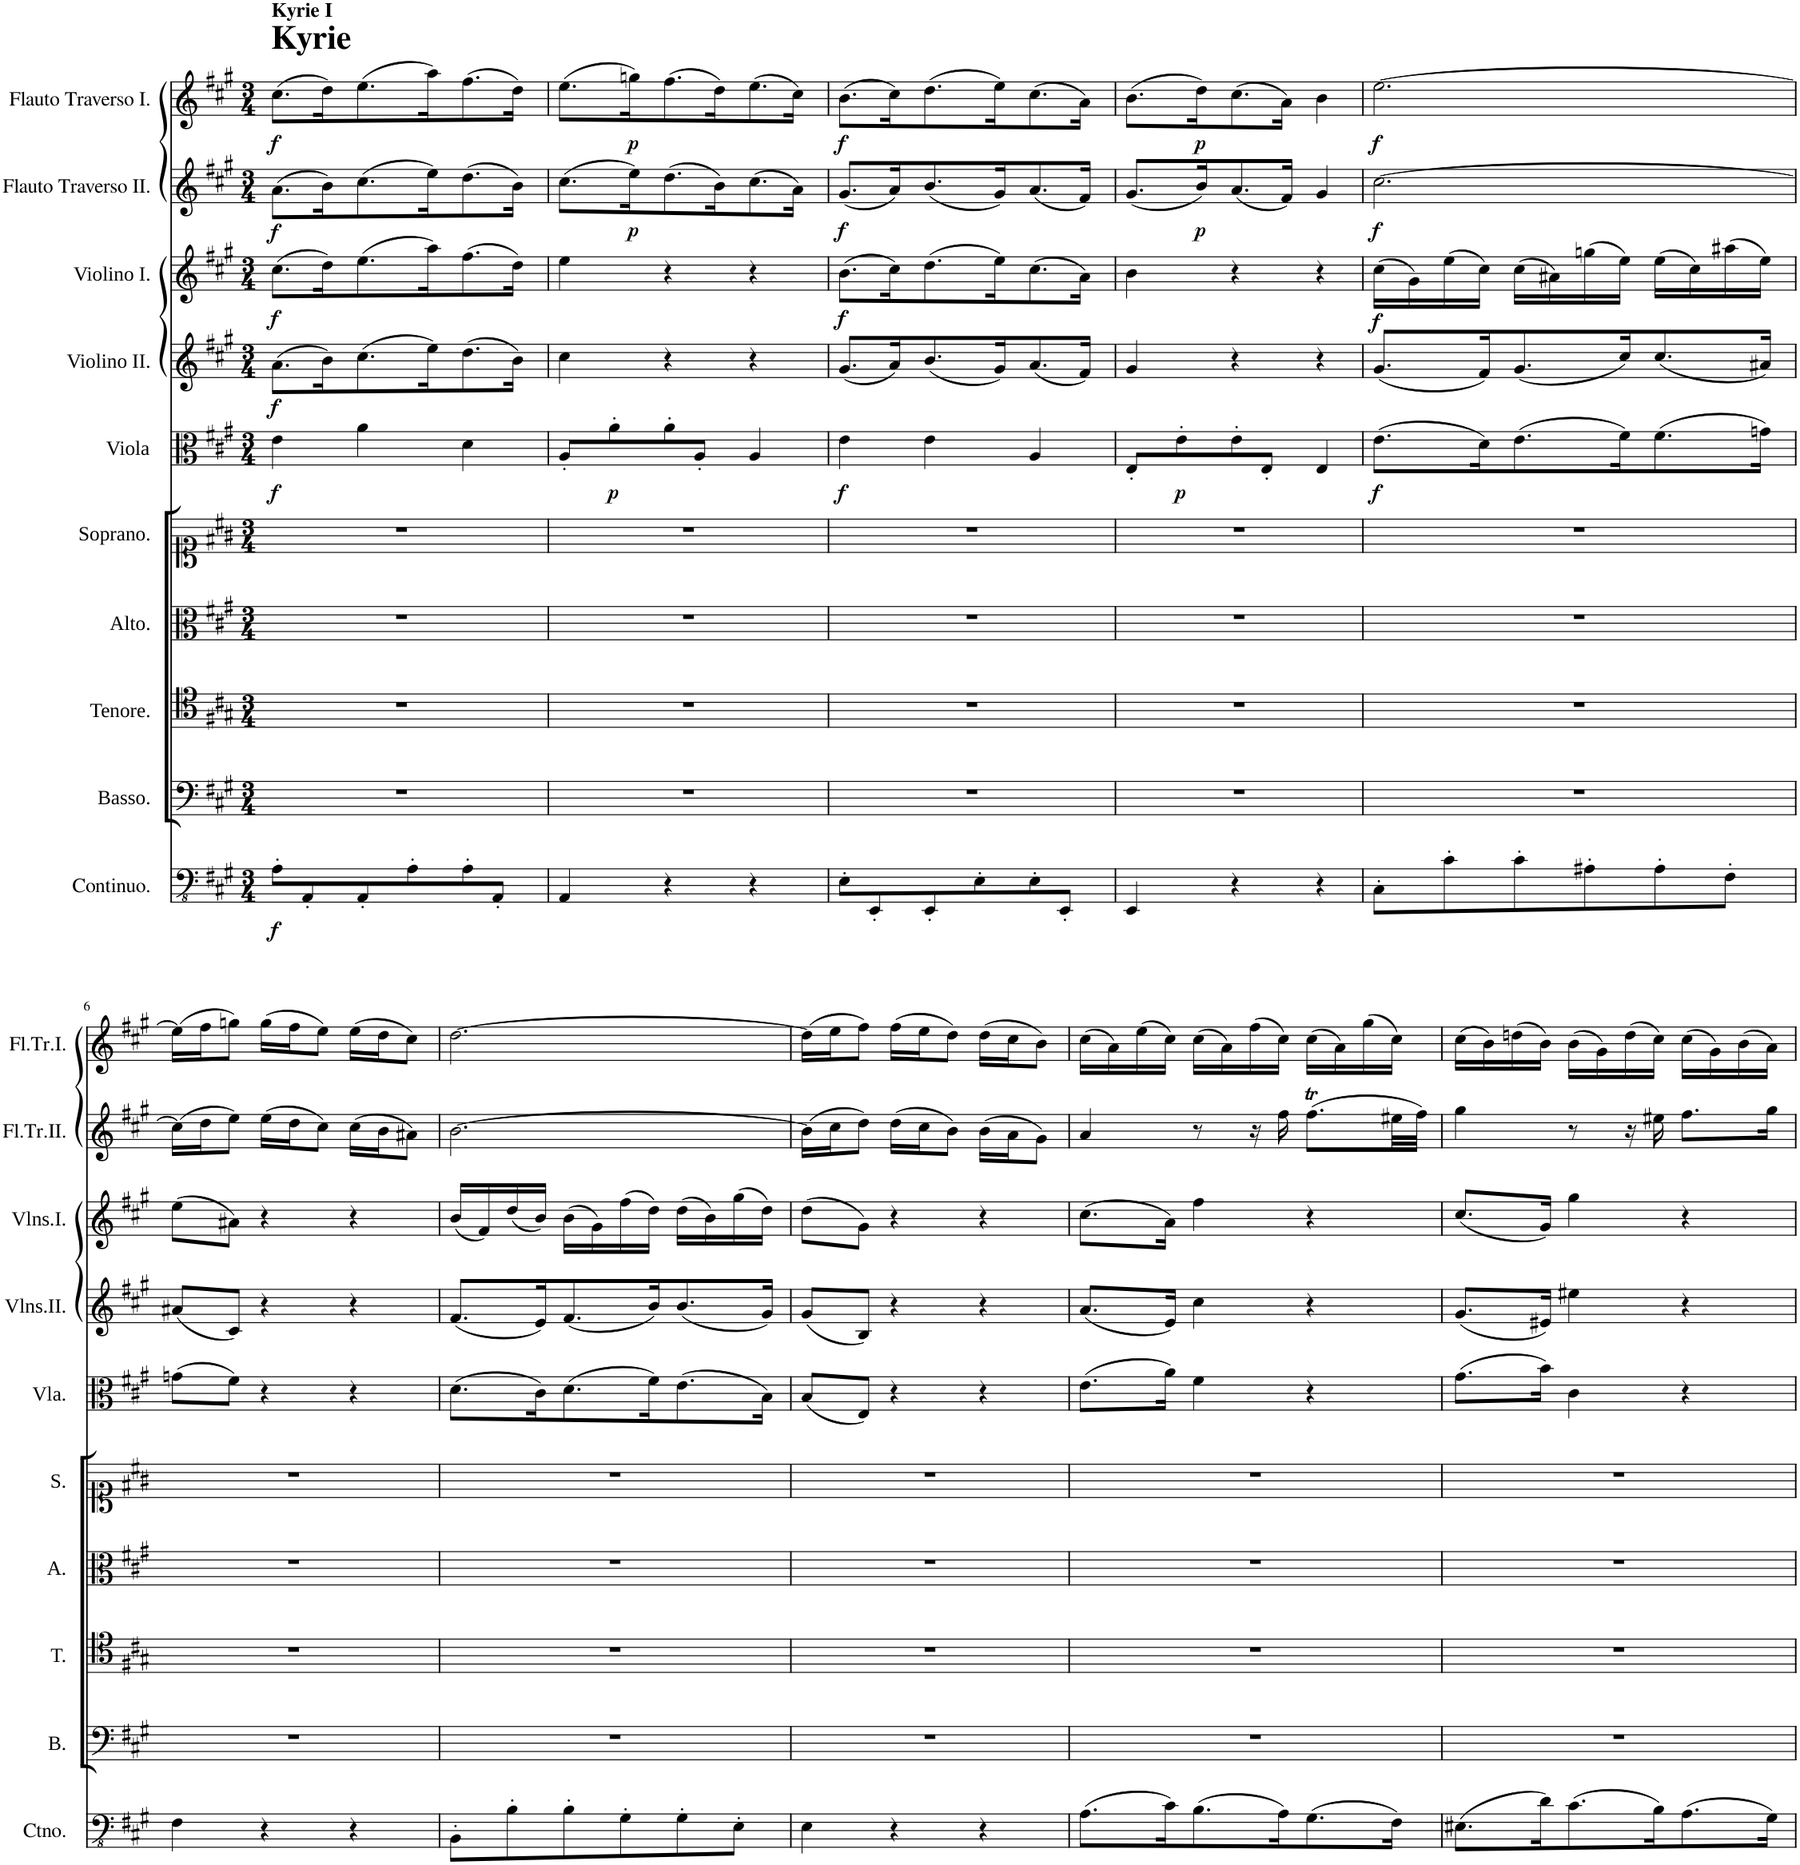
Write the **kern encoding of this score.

**kern	**dynam	**kern	**kern	**kern	**kern	**kern	**dynam	**kern	**dynam	**kern	**dynam	**kern	**dynam	**kern	**dynam
*part10	*part10	*part9	*part8	*part7	*part6	*part5	*part5	*part4	*part4	*part3	*part3	*part2	*part2	*part1	*part1
*staff10	*staff10	*staff9	*staff8	*staff7	*staff6	*staff5	*staff5	*staff4	*staff4	*staff3	*staff3	*staff2	*staff2	*staff1	*staff1
*I"Continuo.	*	*I"Basso.	*I"Tenore.	*I"Alto.	*I"Soprano.	*I"Viola	*	*I"Violino II.	*	*I"Violino I.	*	*I"Flauto Traverso II.	*	*I"Flauto Traverso I.	*
*I'Ctno.	*	*I'B.	*I'T.	*I'A.	*I'S.	*I'Vla.	*	*	*	*	*	*I'Fl.Tr.II.	*	*I'Fl.Tr.I.	*
*clefFv4	*	*clefF4	*clefC4	*clefC3	*clefC1	*clefC3	*	*clefG2	*	*clefG2	*	*clefG2	*	*clefG2	*
*k[f#c#g#]	*	*k[f#c#g#]	*k[f#c#g#]	*k[f#c#g#]	*k[f#c#g#]	*k[f#c#g#]	*	*k[f#c#g#]	*	*k[f#c#g#]	*	*k[f#c#g#]	*	*k[f#c#g#]	*
*M3/4	*	*M3/4	*M3/4	*M3/4	*M3/4	*M3/4	*	*M3/4	*	*M3/4	*	*M3/4	*	*M3/4	*
=1	=1	=1	=1	=1	=1	=1	=1	=1	=1	=1	=1	=1	=1	=1	=1
!	!	!	!	!	!	!	!	!	!	!	!	!	!	!LO:TX:a:B:t=Kyrie	!
!	!	!	!	!	!	!	!	!	!	!	!	!	!	!LO:TX:a:B:t=Kyrie I	!
!	!LO:DY:b	!	!	!	!	!	!LO:DY:b	!	!LO:DY:b	!	!LO:DY:b	!	!LO:DY:b	!	!LO:DY:b
8AA'\L	f	2.r	2.r	2.r	2.r	4e\	f	(8.a\L	f	(8.cc#\L	f	(8.a\L	f	(8.cc#\L	f
8AAA'/	.	.	.	.	.	.	.	.	.	.	.	.	.	.	.
.	.	.	.	.	.	.	.	16b\K)	.	16dd\K)	.	16b\K)	.	16dd\K)	.
8AAA'/	.	.	.	.	.	4a\	.	(8.cc#\	.	(8.ee\	.	(8.cc#\	.	(8.ee\	.
8AA'\	.	.	.	.	.	.	.	.	.	.	.	.	.	.	.
.	.	.	.	.	.	.	.	16ee\K)	.	16aa\K)	.	16ee\K)	.	16aa\K)	.
8AA'\	.	.	.	.	.	4d\	.	(8.dd\	.	(8.ff#\	.	(8.dd\	.	(8.ff#\	.
8AAA'/J	.	.	.	.	.	.	.	.	.	.	.	.	.	.	.
.	.	.	.	.	.	.	.	16b\Jk)	.	16dd\Jk)	.	16b\Jk)	.	16dd\Jk)	.
=2	=2	=2	=2	=2	=2	=2	=2	=2	=2	=2	=2	=2	=2	=2	=2
4AAA/	.	2.r	2.r	2.r	2.r	8A'/L	.	4cc#\	.	4ee\	.	(8.cc#\L	.	(8.ee\L	.
!	!	!	!	!	!	!	!LO:DY:b	!	!	!	!	!	!	!	!
.	.	.	.	.	.	8a'\	p	.	.	.	.	.	.	.	.
!	!	!	!	!	!	!	!	!	!	!	!	!	!LO:DY:b	!	!LO:DY:b
.	.	.	.	.	.	.	.	.	.	.	.	16ee\K)	p	16ggn\K)	p
4r	.	.	.	.	.	8a'\	.	4r	.	4r	.	(8.dd\	.	(8.ff#\	.
.	.	.	.	.	.	8A'/J	.	.	.	.	.	.	.	.	.
.	.	.	.	.	.	.	.	.	.	.	.	16b\K)	.	16dd\K)	.
4r	.	.	.	.	.	4A/	.	4r	.	4r	.	(8.cc#\	.	(8.ee\	.
.	.	.	.	.	.	.	.	.	.	.	.	16a\Jk)	.	16cc#\Jk)	.
=3	=3	=3	=3	=3	=3	=3	=3	=3	=3	=3	=3	=3	=3	=3	=3
!	!	!	!	!	!	!	!LO:DY:b	!	!	!	!LO:DY:b	!	!LO:DY:b	!	!LO:DY:b
8EE'\L	.	2.r	2.r	2.r	2.r	4e\	f	(8.g#/L	.	(8.b\L	f	(8.g#/L	f	(8.b\L	f
8EEE'/	.	.	.	.	.	.	.	.	.	.	.	.	.	.	.
.	.	.	.	.	.	.	.	16a/K)	.	16cc#\K)	.	16a/K)	.	16cc#\K)	.
8EEE'/	.	.	.	.	.	4e\	.	(8.b/	.	(8.dd\	.	(8.b/	.	(8.dd\	.
8EE'\	.	.	.	.	.	.	.	.	.	.	.	.	.	.	.
.	.	.	.	.	.	.	.	16g#/K)	.	16ee\K)	.	16g#/K)	.	16ee\K)	.
8EE'\	.	.	.	.	.	4A/	.	(8.a/	.	(8.cc#\	.	(8.a/	.	(8.cc#\	.
8EEE'/J	.	.	.	.	.	.	.	.	.	.	.	.	.	.	.
.	.	.	.	.	.	.	.	16f#/Jk)	.	16a\Jk)	.	16f#/Jk)	.	16a\Jk)	.
=4	=4	=4	=4	=4	=4	=4	=4	=4	=4	=4	=4	=4	=4	=4	=4
4EEE/	.	2.r	2.r	2.r	2.r	8E'/L	.	4g#/	.	4b\	.	(8.g#/L	.	(8.b\L	.
!	!	!	!	!	!	!	!LO:DY:b	!	!	!	!	!	!	!	!
.	.	.	.	.	.	8e'\	p	.	.	.	.	.	.	.	.
!	!	!	!	!	!	!	!	!	!	!	!	!	!LO:DY:b	!	!LO:DY:b
.	.	.	.	.	.	.	.	.	.	.	.	16b/K)	p	16dd\K)	p
4r	.	.	.	.	.	8e'\	.	4r	.	4r	.	(8.a/	.	(8.cc#\	.
.	.	.	.	.	.	8E'/J	.	.	.	.	.	.	.	.	.
.	.	.	.	.	.	.	.	.	.	.	.	16f#/Jk)	.	16a\Jk)	.
4r	.	.	.	.	.	4E/	.	4r	.	4r	.	4g#/	.	4b\	.
=5	=5	=5	=5	=5	=5	=5	=5	=5	=5	=5	=5	=5	=5	=5	=5
!	!	!	!	!	!	!	!LO:DY:b	!	!	!	!LO:DY:b	!	!LO:DY:b	!	!LO:DY:b
8CC#'\L	.	2.r	2.r	2.r	2.r	(8.e\L	f	(8.g#/L	.	(16cc#\LL	f	[2.cc#\	f	[2.ee\	f
.	.	.	.	.	.	.	.	.	.	16g#\)	.	.	.	.	.
8C#'\	.	.	.	.	.	.	.	.	.	(16ee\	.	.	.	.	.
.	.	.	.	.	.	16d\K)	.	16f#/K)	.	16cc#\JJ)	.	.	.	.	.
8C#'\	.	.	.	.	.	(8.e\	.	(8.g#/	.	(16cc#\LL	.	.	.	.	.
.	.	.	.	.	.	.	.	.	.	16a#X\)	.	.	.	.	.
8AA#X'\	.	.	.	.	.	.	.	.	.	(16ggn\	.	.	.	.	.
.	.	.	.	.	.	16f#\K)	.	16cc#/K)	.	16ee\JJ)	.	.	.	.	.
8AA#'\	.	.	.	.	.	(8.f#\	.	(8.cc#/	.	(16ee\LL	.	.	.	.	.
.	.	.	.	.	.	.	.	.	.	16cc#\)	.	.	.	.	.
8FF#'\J	.	.	.	.	.	.	.	.	.	(16aa#X\	.	.	.	.	.
.	.	.	.	.	.	16gn\Jk)	.	16a#X/Jk)	.	16ee\JJ)	.	.	.	.	.
!!LO:LB:g=z
=6	=6	=6	=6	=6	=6	=6	=6	=6	=6	=6	=6	=6	=6	=6	=6
4FF#\	.	2.r	2.r	2.r	2.r	(8gn\L	.	(8a#X/L	.	(8ee\L	.	(16cc#\LL]	.	(16ee\LL]	.
.	.	.	.	.	.	.	.	.	.	.	.	16dd\J	.	16ff#\J	.
.	.	.	.	.	.	8f#\J)	.	8c#/J)	.	8a#X\J)	.	8ee\J)	.	8ggn\J)	.
4r	.	.	.	.	.	4r	.	4r	.	4r	.	(16ee\LL	.	(16gg\LL	.
.	.	.	.	.	.	.	.	.	.	.	.	16dd\J	.	16ff#\J	.
.	.	.	.	.	.	.	.	.	.	.	.	8cc#\J)	.	8ee\J)	.
4r	.	.	.	.	.	4r	.	4r	.	4r	.	(16cc#\LL	.	(16ee\LL	.
.	.	.	.	.	.	.	.	.	.	.	.	16b\J	.	16dd\J	.
.	.	.	.	.	.	.	.	.	.	.	.	8a#X\J)	.	8cc#\J)	.
=7	=7	=7	=7	=7	=7	=7	=7	=7	=7	=7	=7	=7	=7	=7	=7
8BBB'\L	.	2.r	2.r	2.r	2.r	(8.d\L	.	(8.f#/L	.	(16b/LL	.	[2.b\	.	[2.dd\	.
.	.	.	.	.	.	.	.	.	.	16f#/)	.	.	.	.	.
8BB'\	.	.	.	.	.	.	.	.	.	(16dd/	.	.	.	.	.
.	.	.	.	.	.	16c#\K)	.	16e/K)	.	16b/JJ)	.	.	.	.	.
8BB'\	.	.	.	.	.	(8.d\	.	(8.f#/	.	(16b\LL	.	.	.	.	.
.	.	.	.	.	.	.	.	.	.	16g#\)	.	.	.	.	.
8GG#'\	.	.	.	.	.	.	.	.	.	(16ff#\	.	.	.	.	.
.	.	.	.	.	.	16f#\K)	.	16b/K)	.	16dd\JJ)	.	.	.	.	.
8GG#'\	.	.	.	.	.	(8.e\	.	(8.b/	.	(16dd\LL	.	.	.	.	.
.	.	.	.	.	.	.	.	.	.	16b\)	.	.	.	.	.
8EE'\J	.	.	.	.	.	.	.	.	.	(16gg#\	.	.	.	.	.
.	.	.	.	.	.	16B\Jk)	.	16g#/Jk)	.	16dd\JJ)	.	.	.	.	.
=8	=8	=8	=8	=8	=8	=8	=8	=8	=8	=8	=8	=8	=8	=8	=8
4EE\	.	2.r	2.r	2.r	2.r	(8B/L	.	(8g#/L	.	(8dd\L	.	(16b\LL]	.	(16dd\LL]	.
.	.	.	.	.	.	.	.	.	.	.	.	16cc#\J	.	16ee\J	.
.	.	.	.	.	.	8E/J)	.	8B/J)	.	8g#\J)	.	8dd\J)	.	8ff#\J)	.
4r	.	.	.	.	.	4r	.	4r	.	4r	.	(16dd\LL	.	(16ff#\LL	.
.	.	.	.	.	.	.	.	.	.	.	.	16cc#\J	.	16ee\J	.
.	.	.	.	.	.	.	.	.	.	.	.	8b\J)	.	8dd\J)	.
4r	.	.	.	.	.	4r	.	4r	.	4r	.	(16b\LL	.	(16dd\LL	.
.	.	.	.	.	.	.	.	.	.	.	.	16a\J	.	16cc#\J	.
.	.	.	.	.	.	.	.	.	.	.	.	8g#\J)	.	8b\J)	.
=9	=9	=9	=9	=9	=9	=9	=9	=9	=9	=9	=9	=9	=9	=9	=9
(8.AA\L	.	2.r	2.r	2.r	2.r	(8.e\L	.	(8.a/L	.	(8.cc#\L	.	4a/	.	(16cc#\LL	.
.	.	.	.	.	.	.	.	.	.	.	.	.	.	16a\)	.
.	.	.	.	.	.	.	.	.	.	.	.	.	.	(16ee\	.
16C#\K)	.	.	.	.	.	16a\Jk)	.	16e/Jk)	.	16a\Jk)	.	.	.	16cc#\JJ)	.
(8.BB\	.	.	.	.	.	4f#\	.	4cc#\	.	4ff#\	.	8r	.	(16cc#\LL	.
.	.	.	.	.	.	.	.	.	.	.	.	.	.	16a\)	.
.	.	.	.	.	.	.	.	.	.	.	.	16r	.	(16ff#\	.
16AA\K)	.	.	.	.	.	.	.	.	.	.	.	16ff#\	.	16cc#\JJ)	.
(8.GG#\	.	.	.	.	.	4r	.	4r	.	4r	.	(8.ff#T\L	.	(16cc#\LL	.
.	.	.	.	.	.	.	.	.	.	.	.	.	.	16a\)	.
.	.	.	.	.	.	.	.	.	.	.	.	.	.	(16gg#\	.
16FF#\Jk)	.	.	.	.	.	.	.	.	.	.	.	32ee#X\LL	.	16cc#\JJ)	.
.	.	.	.	.	.	.	.	.	.	.	.	32ff#\JJJ)	.	.	.
=10	=10	=10	=10	=10	=10	=10	=10	=10	=10	=10	=10	=10	=10	=10	=10
(8.EE#X\L	.	2.r	2.r	2.r	2.r	(8.g#\L	.	(8.g#/L	.	(8.cc#/L	.	4gg#\	.	(16cc#\LL	.
.	.	.	.	.	.	.	.	.	.	.	.	.	.	16b\)	.
.	.	.	.	.	.	.	.	.	.	.	.	.	.	(16ddn\	.
16D\K)	.	.	.	.	.	16b\Jk)	.	16e#X/Jk)	.	16g#/Jk)	.	.	.	16b\JJ)	.
(8.C#\	.	.	.	.	.	4c#\	.	4ee#X\	.	4gg#\	.	8r	.	(16b\LL	.
.	.	.	.	.	.	.	.	.	.	.	.	.	.	16g#\)	.
.	.	.	.	.	.	.	.	.	.	.	.	16r	.	(16dd\	.
16BB\K)	.	.	.	.	.	.	.	.	.	.	.	16ee#X\	.	16cc#\JJ)	.
(8.AA\	.	.	.	.	.	4r	.	4r	.	4r	.	8.ff#\L	.	(16cc#\LL	.
.	.	.	.	.	.	.	.	.	.	.	.	.	.	16g#\)	.
.	.	.	.	.	.	.	.	.	.	.	.	.	.	(16b\	.
16GG#\Jk)	.	.	.	.	.	.	.	.	.	.	.	16gg#\Jk	.	16a\JJ)	.
=	=	=	=	=	=	=	=	=	=	=	=	=	=	=	=
*-	*-	*-	*-	*-	*-	*-	*-	*-	*-	*-	*-	*-	*-	*-	*-
